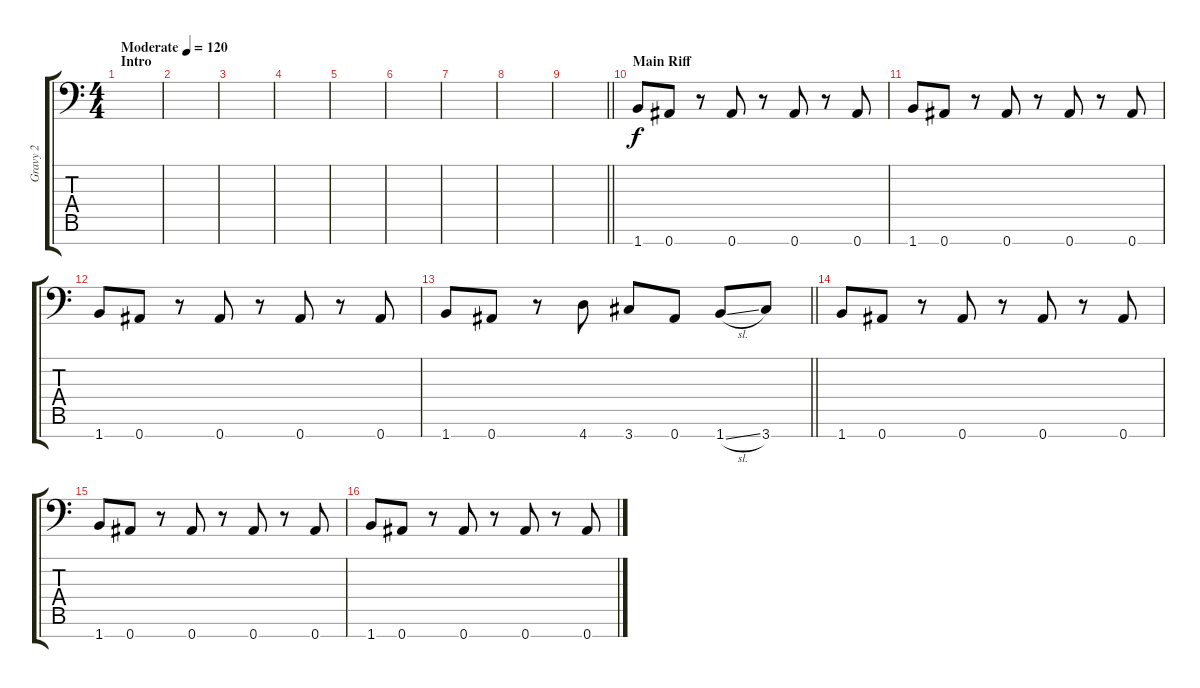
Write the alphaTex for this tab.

\track ("Gravy 2" "Gravy 2") {instrument distortionguitar}
\staff {score tabs}
\tuning (Eb4 Bb3 Gb3 Db3 Ab2 Eb2 Bb1) {hide}
\ts (4 4)
\section ("" "Intro")
\tempo (120 "Moderate")
\clef f4
\ks c
|
|
|
|
|
|
|
|
\barLineRight lightlight
|
\section ("" "Main Riff")
1.7.8 0.7.8 r.8 0.7.8 r.8 0.7.8 r.8 0.7.8 |
1.7.8 0.7.8 r.8 0.7.8 r.8 0.7.8 r.8 0.7.8 |
1.7.8 0.7.8 r.8 0.7.8 r.8 0.7.8 r.8 0.7.8 |
\barLineRight lightlight
1.7.8 0.7.8 r.8 4.7.8 3.7.8 0.7.8 1.7{sl}.8 3.7.8 |
1.7.8 0.7.8 r.8 0.7.8 r.8 0.7.8 r.8 0.7.8 |
1.7.8 0.7.8 r.8 0.7.8 r.8 0.7.8 r.8 0.7.8 |
1.7.8 0.7.8 r.8 0.7.8 r.8 0.7.8 r.8 0.7.8
